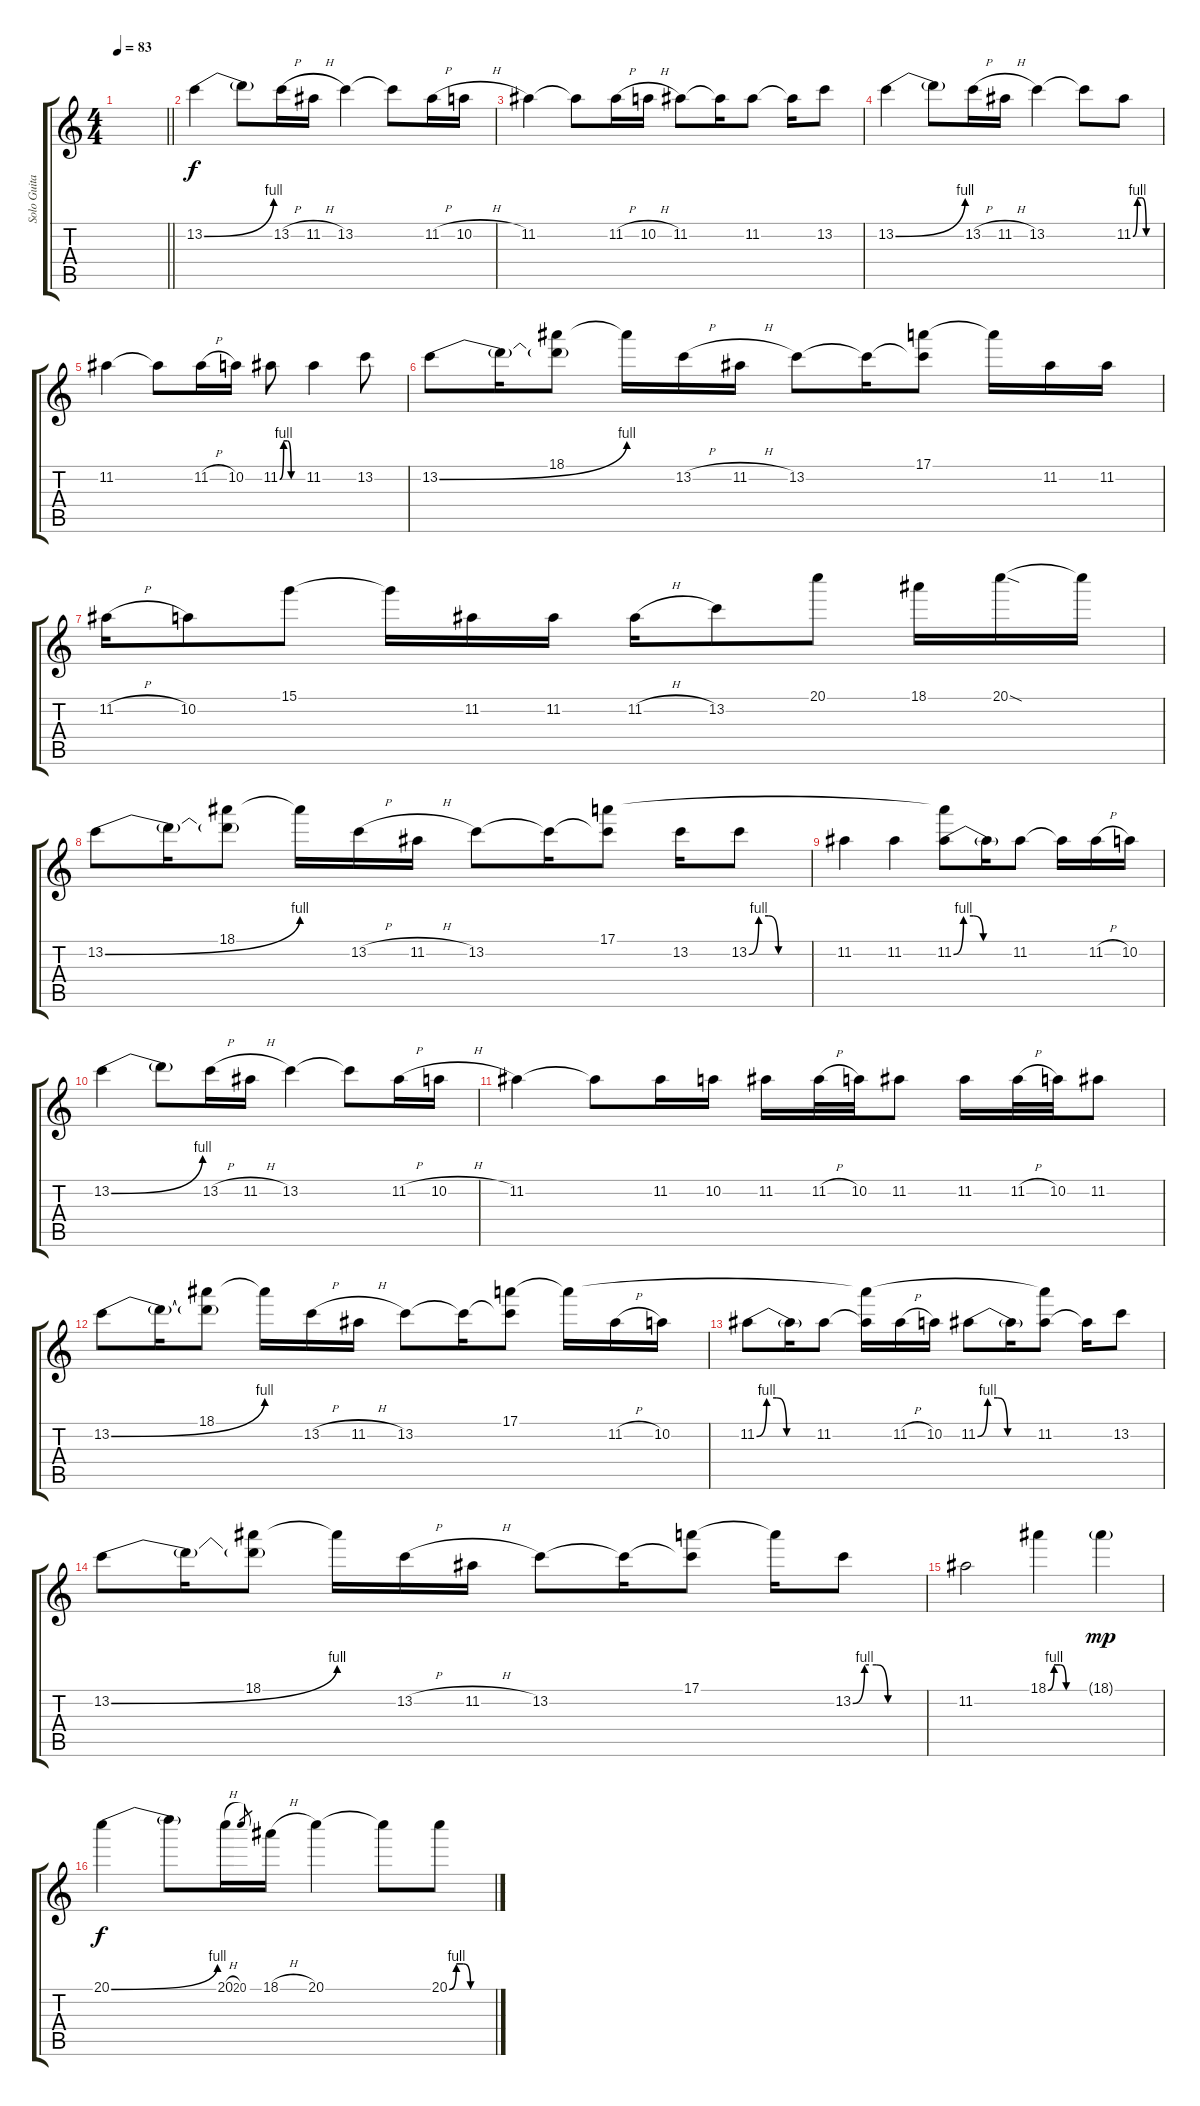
\track ("Solo Guitar 1" "Solo Guita") {instrument overdrivenguitar}
\staff {score tabs}
\tuning (E4 B3 G3 D3 A2 E2) {hide}
\ts (4 4)
\tempo 83
\clef g2
\barLineRight lightlight
\ks c
|
13.2{be (bend 0 0 60 4)}.4 13.2{t}.8 13.2{h}.16 11.2{h}.16 13.2.4 13.2{t}.8 11.2{h}.16 10.2{h}.16 |
11.2.4 11.2{t}.8 11.2{h}.16 10.2{h}.16 11.2.8 11.2{t}.16 11.2.8 11.2{t}.16 13.2.8 |
13.2{be (bend 0 0 60 4)}.4 13.2{t}.8 13.2{h}.16 11.2{h}.16 13.2.4 13.2{t}.8 11.2{be (custom 0 0 10 4 20 4 30 0 60 0)}.8 |
11.2.4 11.2{t}.8 11.2{h}.16 10.2.16 11.2{be (custom 0 0 10 4 20 4 30 0 60 0)}.8 11.2.4 13.2.8 |
13.2{be (bend 0 0 60 4)}.8 13.2{t}.16 (18.1 13.2{t}).8 18.1{t}.16 13.2{h}.16 11.2{h}.16 13.2.8 13.2{t}.16 (17.1 13.2{t}).8 17.1{t}.16 11.2.16 11.2.16 |
11.2{h}.16 10.2.8 15.1.8 15.1{t}.16 11.2.16 11.2.16 11.2{h}.16 13.2.8 20.1.8 18.1.16 20.1{sod}.16 20.1{t}.16 |
13.2{be (bend 0 0 60 4)}.8 13.2{t}.16 (18.1 13.2{t}).8 18.1{t}.16 13.2{h}.16 11.2{h}.16 13.2.8 13.2{t}.16 (17.1 13.2{t}).8 13.2.16 13.2{be (custom 0 0 10 4 20 4 30 0 60 0)}.8 |
11.2.4 11.2.4 (17.1{t} 11.2{be (custom 0 0 10 4 20 4 30 0 60 0)}).8 11.2{t}.16 11.2.8 11.2{t}.16 11.2{h}.16 10.2.16 |
13.2{be (bend 0 0 60 4)}.4 13.2{t}.8 13.2{h}.16 11.2{h}.16 13.2.4 13.2{t}.8 11.2{h}.16 10.2{h}.16 |
11.2.4 11.2{t}.8 11.2.16 10.2.16 11.2.16 11.2{h}.32 10.2.32 11.2.8 11.2.16 11.2{h}.32 10.2.32 11.2.8 |
13.2{be (bend 0 0 60 4)}.8 13.2{t}.16 (18.1 13.2{t}).8 18.1{t}.16 13.2{h}.16 11.2{h}.16 13.2.8 13.2{t}.16 (17.1 13.2{t}).8 17.1{t}.16 11.2{h}.16 10.2.16 |
11.2{be (custom 0 0 10 4 20 4 30 0 60 0)}.8 11.2{t}.16 11.2.8 (17.1{t} 11.2{t}).16 11.2{h}.16 10.2.16 11.2{be (custom 0 0 10 4 20 4 30 0 60 0)}.8 11.2{t}.16 (17.1{t} 11.2).8 11.2{t}.16 13.2.8 |
13.2{be (bend 0 0 60 4)}.8 13.2{t}.16 (18.1 13.2{t}).8 18.1{t}.16 13.2{h}.16 11.2{h}.16 13.2.8 13.2{t}.16 (17.1 13.2{t}).8 17.1{t}.16 13.2{be (custom 0 0 10 4 20 4 30 0 60 0)}.8 |
11.2.2 18.1{be (custom 0 0 10 4 20 4 30 0 60 0)}.4 18.1{g}.4{dy mp} |
20.1{be (bend 0 0 60 4)}.4{dy f} 20.1{t}.8 20.1{h}.16 20.1.8{gr} 18.1{h}.16 20.1.4 20.1{t}.8 20.1{be (custom 0 0 10 4 20 4 30 0 60 0)}.8
